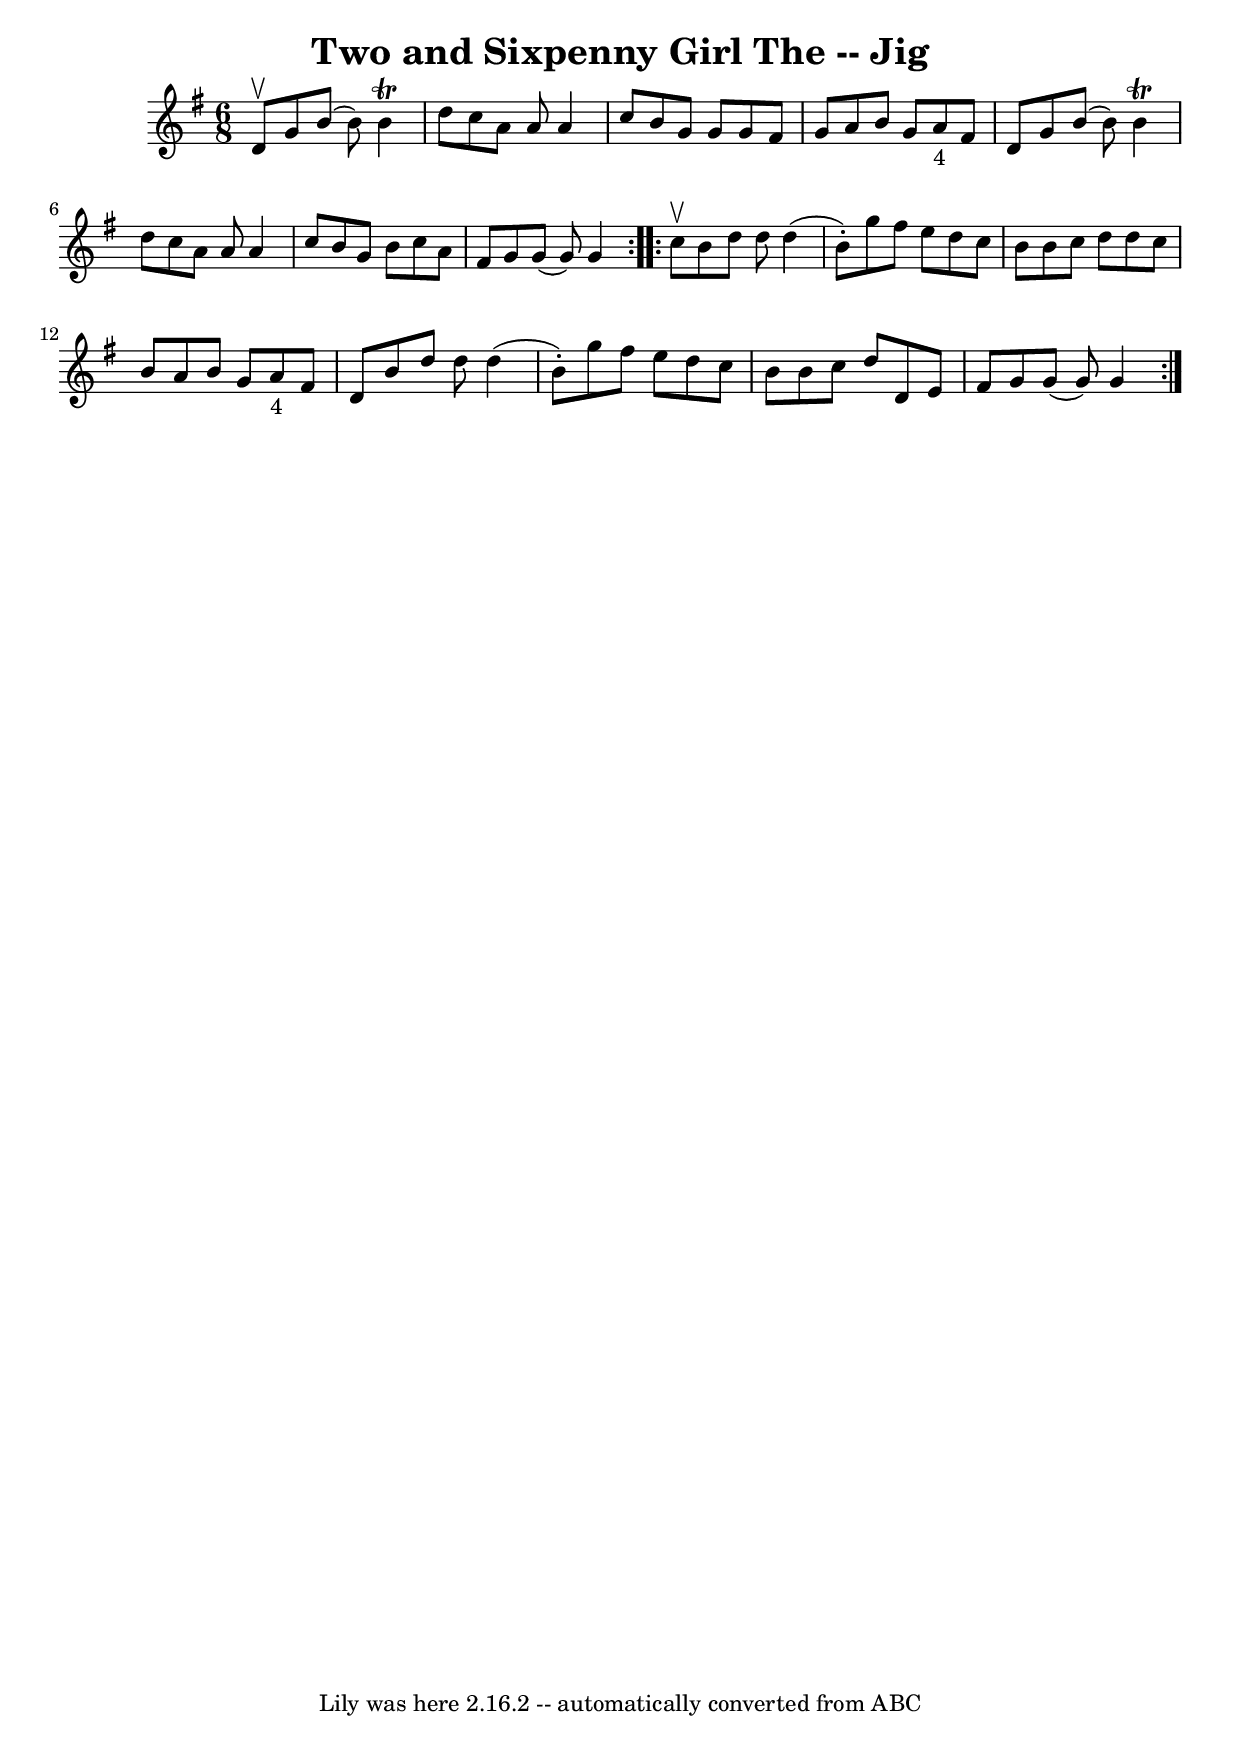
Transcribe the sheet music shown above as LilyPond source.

\version "2.16.2"
\include "Mammoth.ily"
\header {
  %% book = "Ryan's Mammoth Collection"
  crossRefNumber = "1"
  footnotes = ""
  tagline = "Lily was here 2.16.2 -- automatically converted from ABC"
  title = "Two and Sixpenny Girl The -- Jig"

}
voicedefault =  {



  \repeat volta 2 {

    \time 6/8 
    \key g \major
 d'8^\upbow |
    g'8 b'8 (b'8) b'4 
    ^\trill d''8  |
    c''8 a'8 a'8 a'4 c''8  |
    b'8    
    g'8 g'8 g'8 fis'8 g'8  |
    a'8 b'8 g'8 a'8_"4"   
    fis'8 d'8  |
    g'8 b'8 (b'8) b'4^\trill d''8  
    |
    c''8 a'8 a'8 a'4 c''8  |
    b'8 g'8 b'8    
    c''8 a'8 fis'8  |
    g'8 g'8 (g'8) g'4  

  } 
  \repeat volta 2 {
    c''8^\upbow |
    b'8 d''8 d''8 d''4 (
    b'8 -.) |
    g''8 fis''8 e''8 d''8 c''8 b'8  |
    
    b'8 c''8 d''8 d''8 c''8 b'8  |
    a'8 b'8 g'8      
    a'8_"4" fis'8 d'8  |
    b'8 d''8 d''8 d''4 (b'8 -.) 
    |
    g''8 fis''8 e''8 d''8 c''8 b'8  |
    b'8    
    c''8 d''8 d'8 e'8 fis'8  |
    g'8 g'8 (g'8) g'4  
  } 
  

}

\score{
  <<

    \context Staff="default"
    {
      \voicedefault 
      
    }

  >>
  \layout {
    
  }
  \midi {
  }

}
